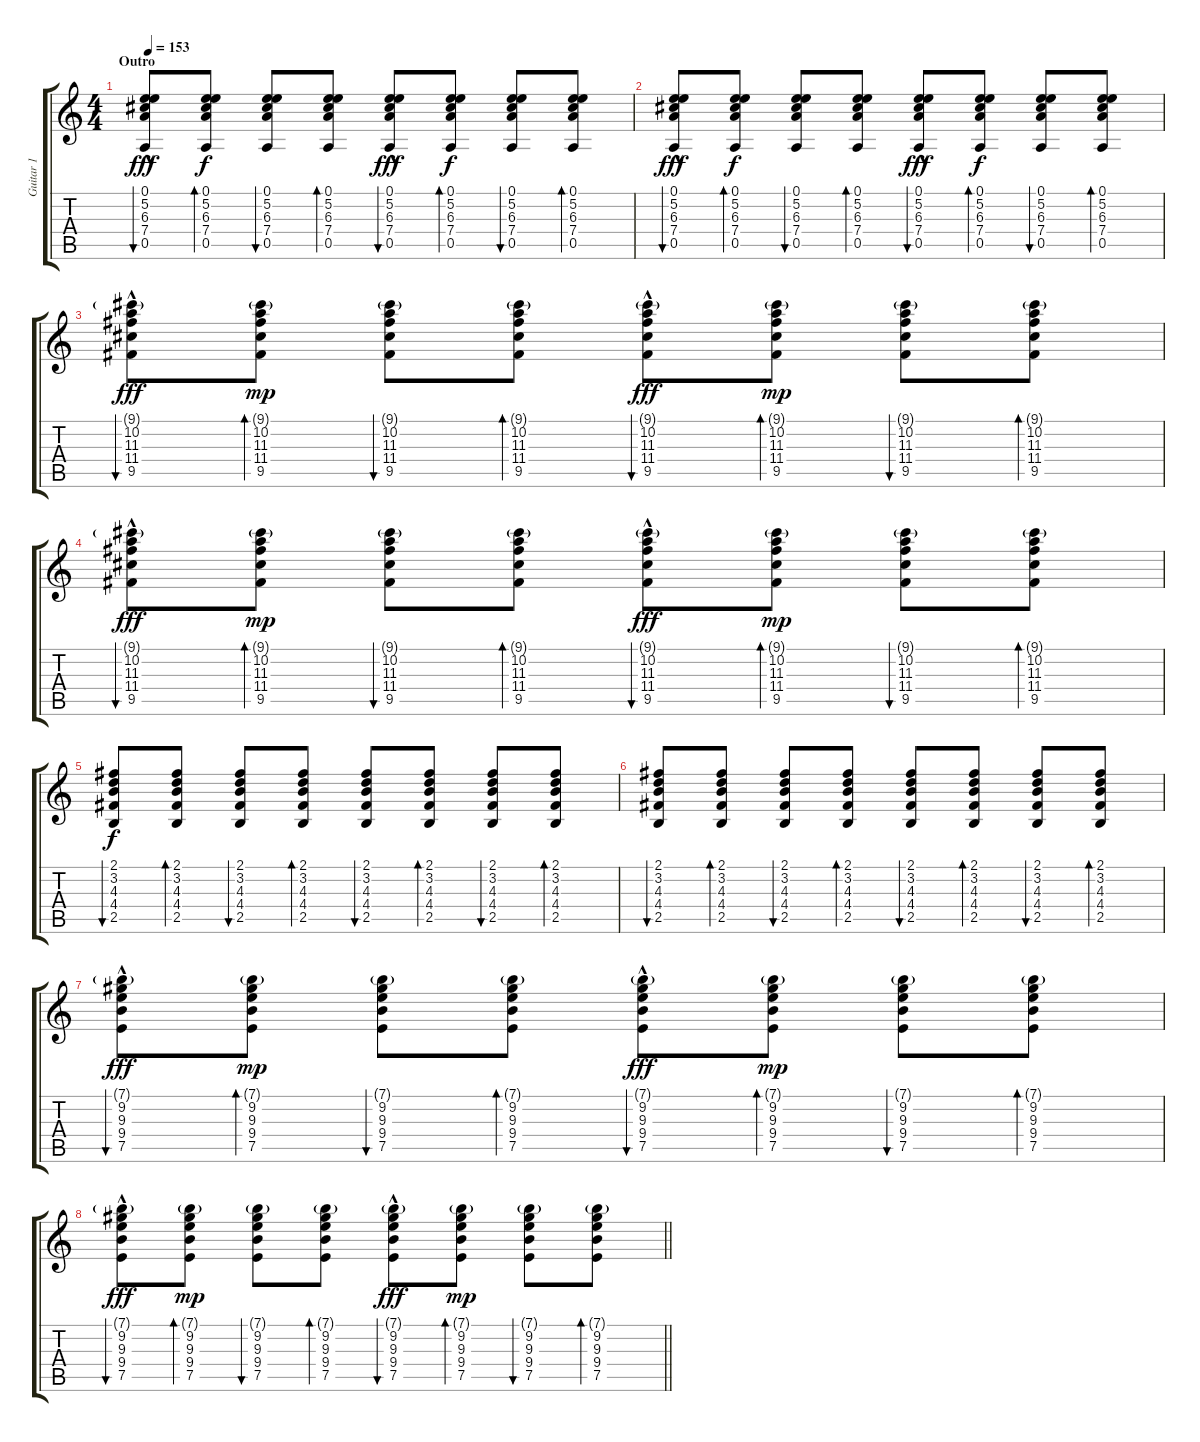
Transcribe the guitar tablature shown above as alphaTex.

\track ("Guitar 1" "Guitar 1") {instrument acousticguitarnylon}
\staff {score tabs}
\tuning (E4 B3 G3 D3 A2 E2) {hide}
\ts (4 4)
\section ("" "Outro")
\tempo 153
\clef g2
\ks c
(0.1 5.2 6.3 7.4 0.5{hac}).8{bu 60 dy fff} (0.1 5.2 6.3 7.4 0.5).8{bd 60 dy f} (0.1 5.2 6.3 7.4 0.5).8{bu 60} (0.1 5.2 6.3 7.4 0.5).8{bd 60} (0.1 5.2 6.3 7.4 0.5{hac}).8{bu 60 dy fff} (0.1 5.2 6.3 7.4 0.5).8{bd 60 dy f} (0.1 5.2 6.3 7.4 0.5).8{bu 60} (0.1 5.2 6.3 7.4 0.5).8{bd 60} |
(0.1 5.2 6.3 7.4 0.5{hac}).8{bu 60 dy fff} (0.1 5.2 6.3 7.4 0.5).8{bd 60 dy f} (0.1 5.2 6.3 7.4 0.5).8{bu 60} (0.1 5.2 6.3 7.4 0.5).8{bd 60} (0.1 5.2 6.3 7.4 0.5{hac}).8{bu 60 dy fff} (0.1 5.2 6.3 7.4 0.5).8{bd 60 dy f} (0.1 5.2 6.3 7.4 0.5).8{bu 60} (0.1 5.2 6.3 7.4 0.5).8{bd 60} |
(9.1{g} 10.2 11.3 11.4 9.5{hac}).8{bu 60 dy fff} (9.1{g} 10.2 11.3 11.4 9.5).8{bd 60 dy mp} (9.1{g} 10.2 11.3 11.4 9.5).8{bu 60} (9.1{g} 10.2 11.3 11.4 9.5).8{bd 60} (9.1{g} 10.2 11.3 11.4 9.5{hac}).8{bu 60 dy fff} (9.1{g} 10.2 11.3 11.4 9.5).8{bd 60 dy mp} (9.1{g} 10.2 11.3 11.4 9.5).8{bu 60} (9.1{g} 10.2 11.3 11.4 9.5).8{bd 60} |
(9.1{g} 10.2 11.3 11.4 9.5{hac}).8{bu 60 dy fff} (9.1{g} 10.2 11.3 11.4 9.5).8{bd 60 dy mp} (9.1{g} 10.2 11.3 11.4 9.5).8{bu 60} (9.1{g} 10.2 11.3 11.4 9.5).8{bd 60} (9.1{g} 10.2 11.3 11.4 9.5{hac}).8{bu 60 dy fff} (9.1{g} 10.2 11.3 11.4 9.5).8{bd 60 dy mp} (9.1{g} 10.2 11.3 11.4 9.5).8{bu 60} (9.1{g} 10.2 11.3 11.4 9.5).8{bd 60} |
(2.1 3.2 4.3 4.4 2.5).8{bu 60 dy f} (2.1 3.2 4.3 4.4 2.5).8{bd 60} (2.1 3.2 4.3 4.4 2.5).8{bu 60} (2.1 3.2 4.3 4.4 2.5).8{bd 60} (2.1 3.2 4.3 4.4 2.5).8{bu 60} (2.1 3.2 4.3 4.4 2.5).8{bd 60} (2.1 3.2 4.3 4.4 2.5).8{bu 60} (2.1 3.2 4.3 4.4 2.5).8{bd 60} |
(2.1 3.2 4.3 4.4 2.5).8{bu 60} (2.1 3.2 4.3 4.4 2.5).8{bd 60} (2.1 3.2 4.3 4.4 2.5).8{bu 60} (2.1 3.2 4.3 4.4 2.5).8{bd 60} (2.1 3.2 4.3 4.4 2.5).8{bu 60} (2.1 3.2 4.3 4.4 2.5).8{bd 60} (2.1 3.2 4.3 4.4 2.5).8{bu 60} (2.1 3.2 4.3 4.4 2.5).8{bd 60} |
(7.1{g} 9.2 9.3 9.4 7.5{hac}).8{bu 60 dy fff} (7.1{g} 9.2 9.3 9.4 7.5).8{bd 60 dy mp} (7.1{g} 9.2 9.3 9.4 7.5).8{bu 60} (7.1{g} 9.2 9.3 9.4 7.5).8{bd 60} (7.1{g} 9.2 9.3 9.4 7.5{hac}).8{bu 60 dy fff} (7.1{g} 9.2 9.3 9.4 7.5).8{bd 60 dy mp} (7.1{g} 9.2 9.3 9.4 7.5).8{bu 60} (7.1{g} 9.2 9.3 9.4 7.5).8{bd 60} |
\barLineRight lightlight
(7.1{g} 9.2 9.3 9.4 7.5{hac}).8{bu 60 dy fff} (7.1{g} 9.2 9.3 9.4 7.5).8{bd 60 dy mp} (7.1{g} 9.2 9.3 9.4 7.5).8{bu 60} (7.1{g} 9.2 9.3 9.4 7.5).8{bd 60} (7.1{g} 9.2 9.3 9.4 7.5{hac}).8{bu 60 dy fff} (7.1{g} 9.2 9.3 9.4 7.5).8{bd 60 dy mp} (7.1{g} 9.2 9.3 9.4 7.5).8{bu 60} (7.1{g} 9.2 9.3 9.4 7.5).8{bd 60}
